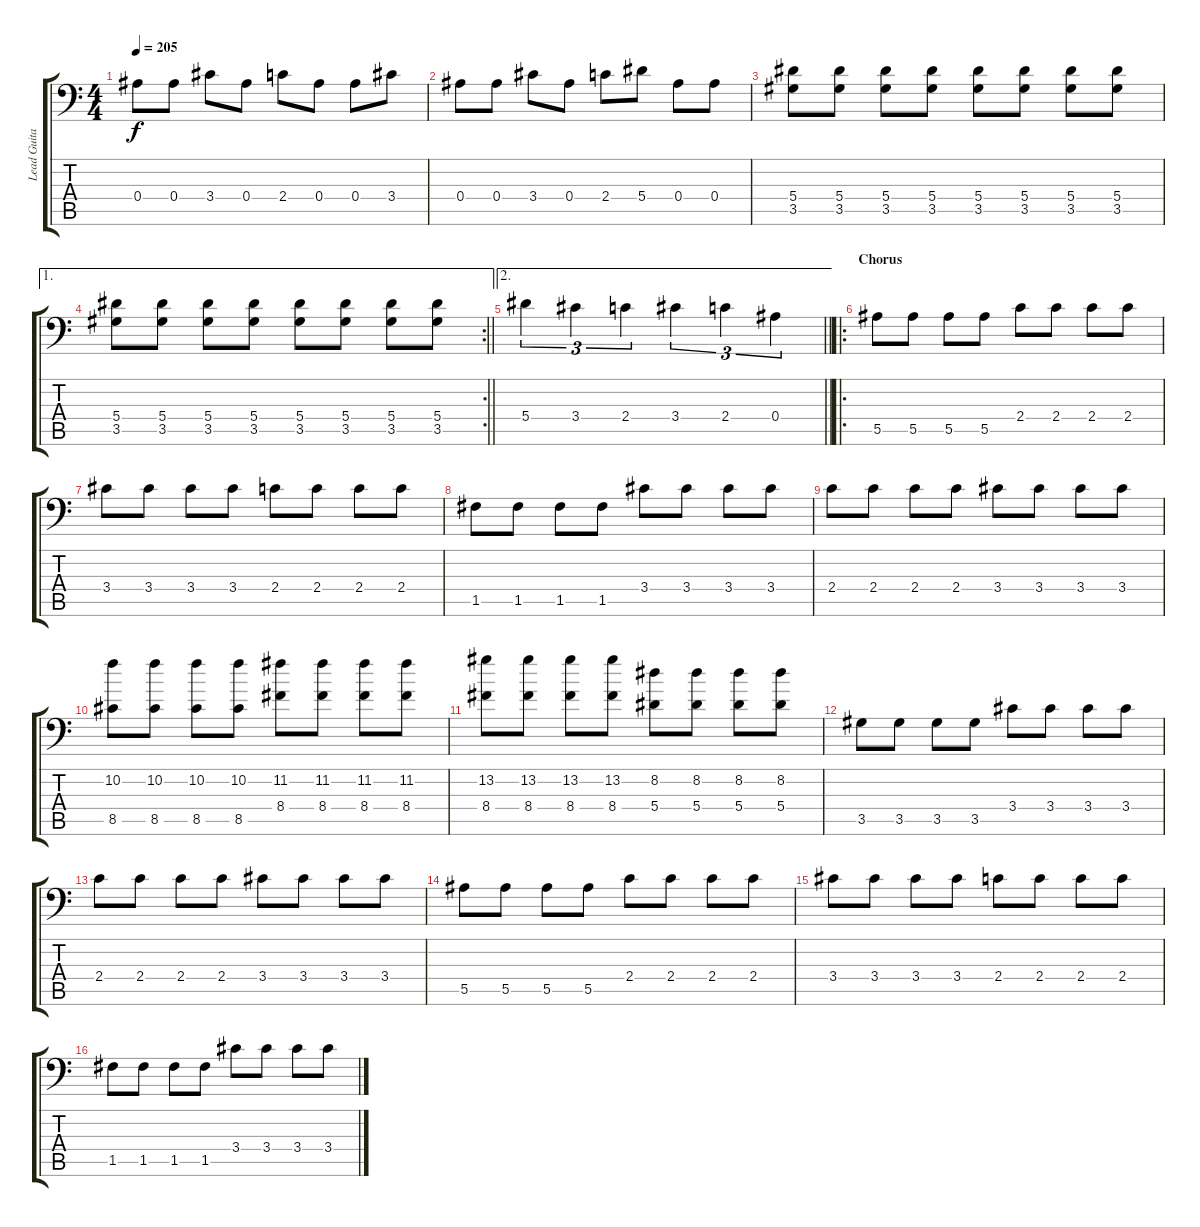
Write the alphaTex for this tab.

\track ("Lead Guitar" "Lead Guita") {instrument distortionguitar}
\staff {score tabs}
\tuning (C4 G3 Eb3 Bb2 F2 Bb1) {hide}
\ts (4 4)
\tempo 205
\clef f4
\ks c
0.4.8{dy f} 0.4.8 3.4.8 0.4.8 2.4.8 0.4.8 0.4.8 3.4.8 |
0.4.8 0.4.8 3.4.8 0.4.8 2.4.8 5.4.8 0.4.8 0.4.8 |
(5.4 3.5).8 (5.4 3.5).8 (5.4 3.5).8 (5.4 3.5).8 (5.4 3.5).8 (5.4 3.5).8 (5.4 3.5).8 (5.4 3.5).8 |
\ae 1
\rc 2
\barLineRight lightlight
(5.4 3.5).8 (5.4 3.5).8 (5.4 3.5).8 (5.4 3.5).8 (5.4 3.5).8 (5.4 3.5).8 (5.4 3.5).8 (5.4 3.5).8 |
\ae 2
\barLineRight lightlight
5.4.4{tu (3 2)} 3.4.4{tu (3 2)} 2.4.4{tu (3 2)} 3.4.4{tu (3 2)} 2.4.4{tu (3 2)} 0.4.4{tu (3 2)} |
\ro
\section ("" "Chorus")
5.5.8{balance 16} 5.5.8 5.5.8 5.5.8 2.4.8 2.4.8 2.4.8 2.4.8 |
3.4.8 3.4.8 3.4.8 3.4.8 2.4.8 2.4.8 2.4.8 2.4.8 |
1.5.8 1.5.8 1.5.8 1.5.8 3.4.8 3.4.8 3.4.8 3.4.8 |
2.4.8 2.4.8 2.4.8 2.4.8 3.4.8 3.4.8 3.4.8 3.4.8 |
(10.2 8.5).8 (10.2 8.5).8 (10.2 8.5).8 (10.2 8.5).8 (11.2 8.4).8 (11.2 8.4).8 (11.2 8.4).8 (11.2 8.4).8 |
(13.2 8.4).8 (13.2 8.4).8 (13.2 8.4).8 (13.2 8.4).8 (8.2 5.4).8 (8.2 5.4).8 (8.2 5.4).8 (8.2 5.4).8 |
3.5.8 3.5.8 3.5.8 3.5.8 3.4.8 3.4.8 3.4.8 3.4.8 |
2.4.8 2.4.8 2.4.8 2.4.8 3.4.8 3.4.8 3.4.8 3.4.8 |
5.5.8 5.5.8 5.5.8 5.5.8 2.4.8 2.4.8 2.4.8 2.4.8 |
3.4.8 3.4.8 3.4.8 3.4.8 2.4.8 2.4.8 2.4.8 2.4.8 |
1.5.8 1.5.8 1.5.8 1.5.8 3.4.8 3.4.8 3.4.8 3.4.8
